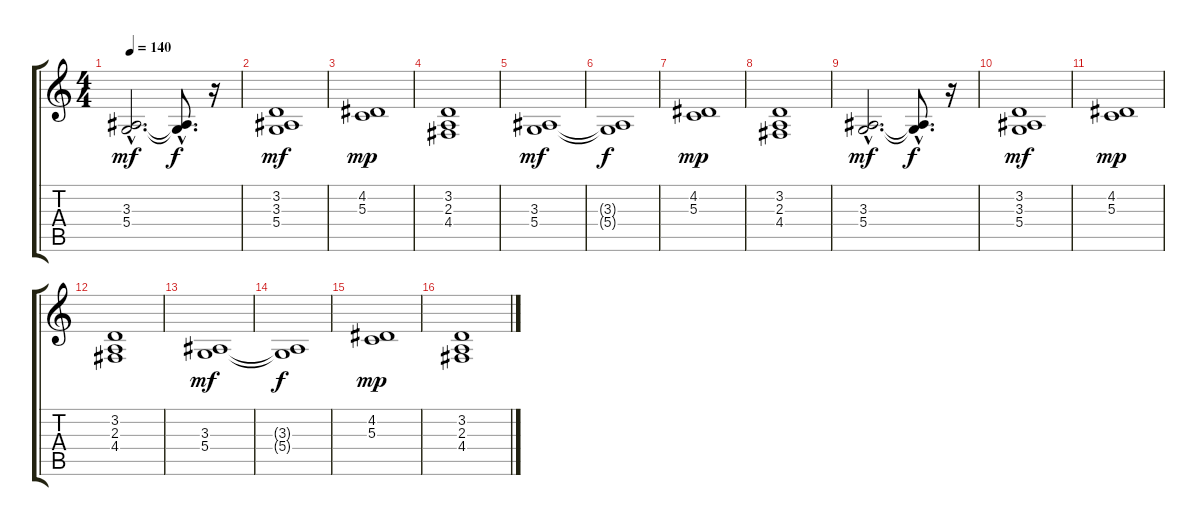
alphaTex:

\track "" {instrument violin}
\staff {score tabs}
\tuning (E4 B3 G3 D3 A2 E2) {hide}
\ts (4 4)
\tempo 140
\clef g2
\ks c
(3.3{hac} 5.4{hac}).2{d dy mf} (3.3{hac t} 5.4{hac t}).8{d dy f} r.16 |
(3.2 3.3 5.4).1{dy mf} |
(4.2 5.3).1{dy mp} |
(3.2 2.3 4.4).1 |
(3.3 5.4).1{dy mf} |
(3.3{t} 5.4{t}).1{dy f} |
(4.2 5.3).1{dy mp} |
(3.2 2.3 4.4).1 |
(3.3{hac} 5.4{hac}).2{d dy mf} (3.3{hac t} 5.4{hac t}).8{d dy f} r.16 |
(3.2 3.3 5.4).1{dy mf} |
(4.2 5.3).1{dy mp} |
(3.2 2.3 4.4).1 |
(3.3 5.4).1{dy mf} |
(3.3{t} 5.4{t}).1{dy f} |
(4.2 5.3).1{dy mp} |
(3.2 2.3 4.4).1
